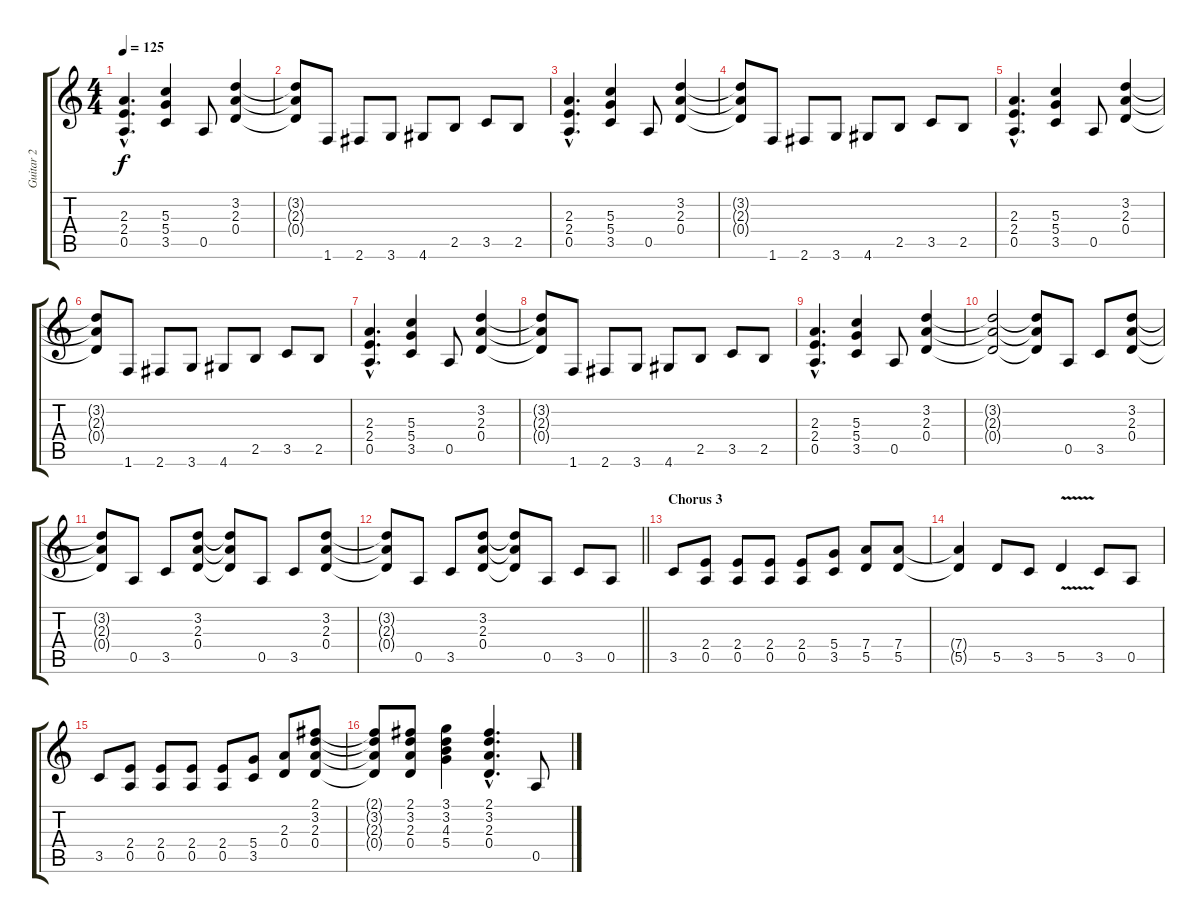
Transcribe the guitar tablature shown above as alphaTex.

\track ("Guitar 2" "Guitar 2") {instrument overdrivenguitar}
\staff {score tabs}
\tuning (E4 B3 G3 D3 A2 E2) {hide}
\ts (4 4)
\tempo 125
\clef g2
\ks c
(2.3{hac} 2.4{hac} 0.5{hac}).4{d dy f} (5.3 5.4 3.5).4 0.5.8 (3.2 2.3 0.4).4 |
(3.2{t} 2.3{t} 0.4{t}).8 1.6.8 2.6.8 3.6.8 4.6.8 2.5.8 3.5.8 2.5.8 |
(2.3{hac} 2.4{hac} 0.5{hac}).4{d} (5.3 5.4 3.5).4 0.5.8 (3.2 2.3 0.4).4 |
(3.2{t} 2.3{t} 0.4{t}).8 1.6.8 2.6.8 3.6.8 4.6.8 2.5.8 3.5.8 2.5.8 |
(2.3{hac} 2.4{hac} 0.5{hac}).4{d} (5.3 5.4 3.5).4 0.5.8 (3.2 2.3 0.4).4 |
(3.2{t} 2.3{t} 0.4{t}).8 1.6.8 2.6.8 3.6.8 4.6.8 2.5.8 3.5.8 2.5.8 |
(2.3{hac} 2.4{hac} 0.5{hac}).4{d} (5.3 5.4 3.5).4 0.5.8 (3.2 2.3 0.4).4 |
(3.2{t} 2.3{t} 0.4{t}).8 1.6.8 2.6.8 3.6.8 4.6.8 2.5.8 3.5.8 2.5.8 |
(2.3{hac} 2.4{hac} 0.5{hac}).4{d} (5.3 5.4 3.5).4 0.5.8 (3.2 2.3 0.4).4 |
(3.2{t} 2.3{t} 0.4{t}).2 (3.2{t} 2.3{t} 0.4{t}).8 0.5.8 3.5.8 (3.2 2.3 0.4).8 |
(3.2{t} 2.3{t} 0.4{t}).8 0.5.8 3.5.8 (3.2 2.3 0.4).8 (3.2{t} 2.3{t} 0.4{t}).8 0.5.8 3.5.8 (3.2 2.3 0.4).8 |
\barLineRight lightlight
(3.2{t} 2.3{t} 0.4{t}).8 0.5.8 3.5.8 (3.2 2.3 0.4).8 (3.2{t} 2.3{t} 0.4{t}).8 0.5.8 3.5.8 0.5.8 |
\section ("" "Chorus 3")
3.5.8 (2.4 0.5).8 (2.4 0.5).8 (2.4 0.5).8 (2.4 0.5).8 (5.4 3.5).8 (7.4 5.5).8 (7.4 5.5).8 |
(7.4{t} 5.5{t}).4 5.5.8 3.5.8 5.5{v}.4 3.5.8 0.5.8 |
3.5.8 (2.4 0.5).8 (2.4 0.5).8 (2.4 0.5).8 (2.4 0.5).8 (5.4 3.5).8 (2.3 0.4).8 (2.1 3.2 2.3 0.4).8 |
(2.1{t} 3.2{t} 2.3{t} 0.4{t}).8 (2.1 3.2 2.3 0.4).8 (3.1 3.2 4.3 5.4).4 (2.1{hac} 3.2{hac} 2.3{hac} 0.4{hac}).4{d} 0.5.8
